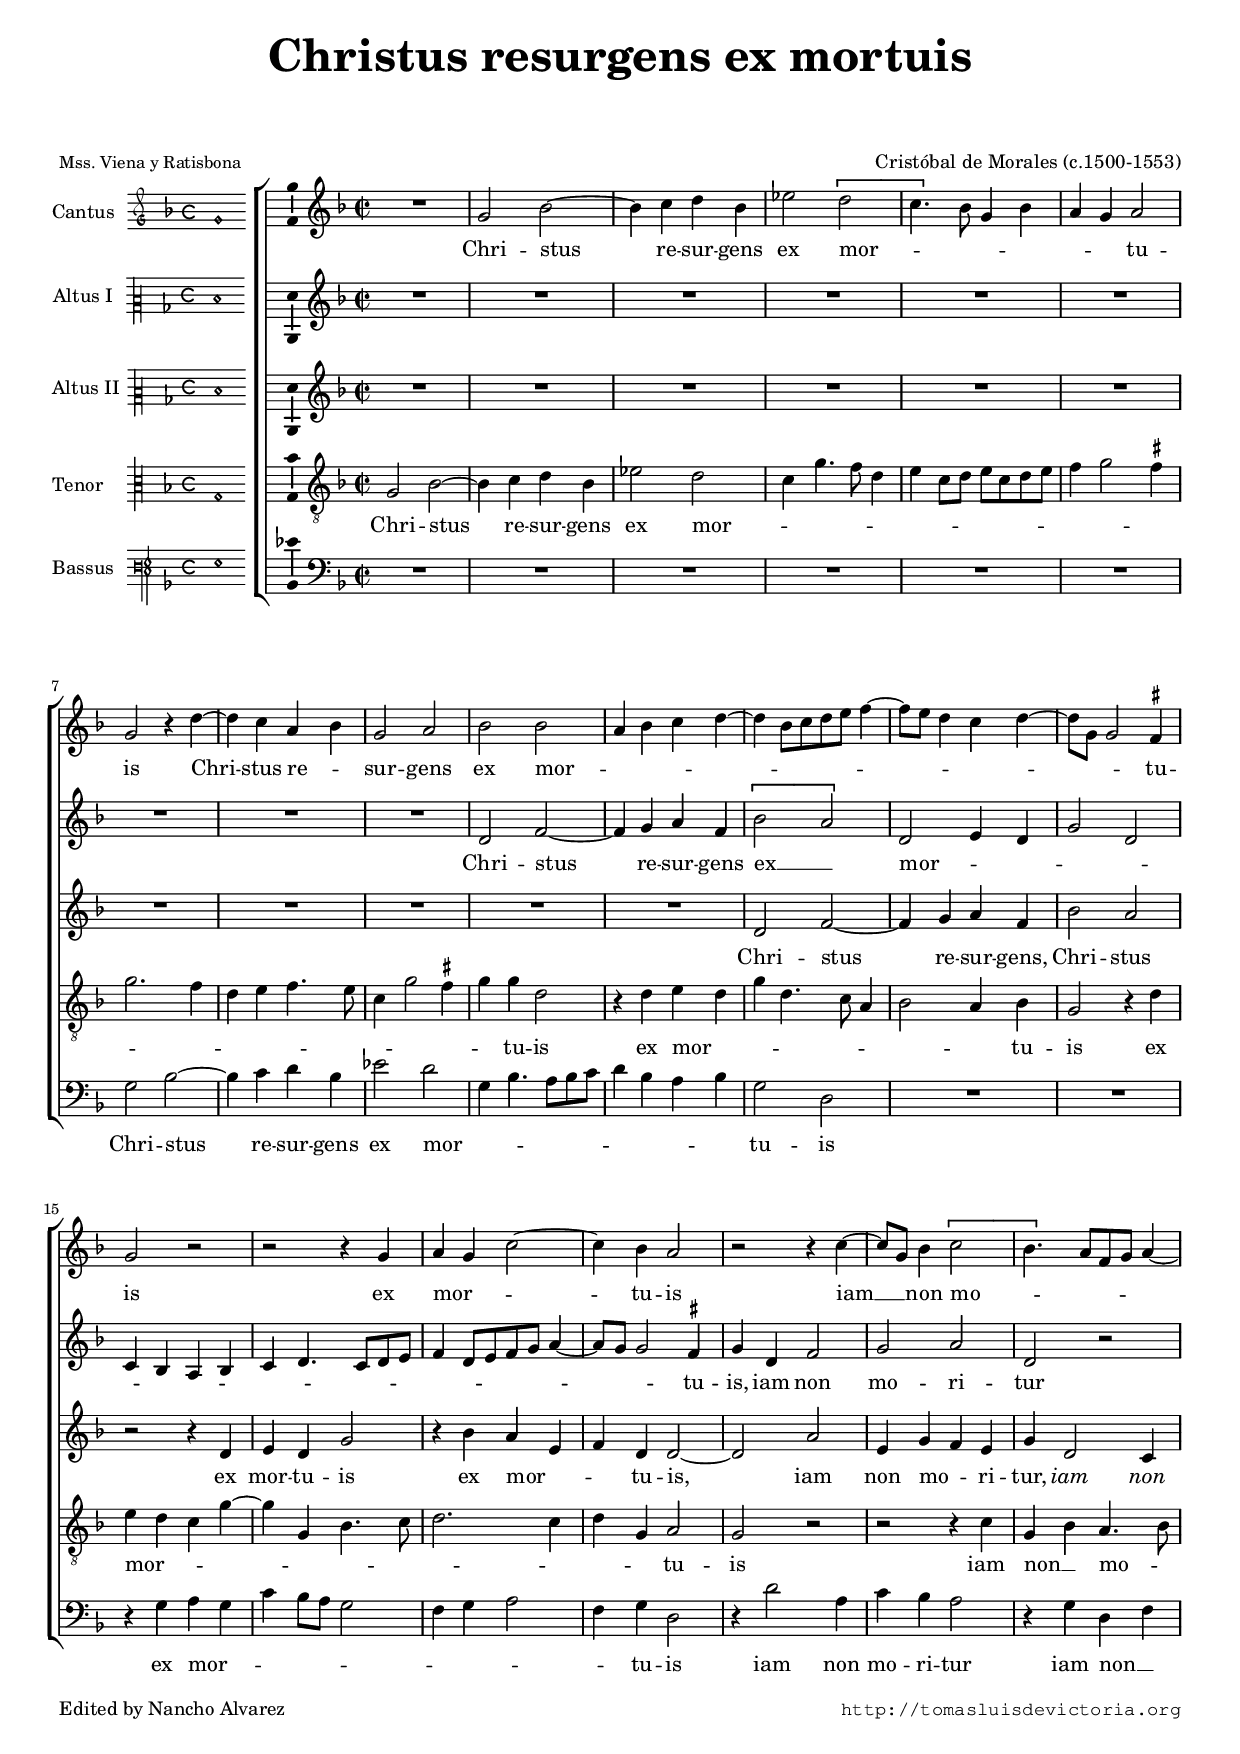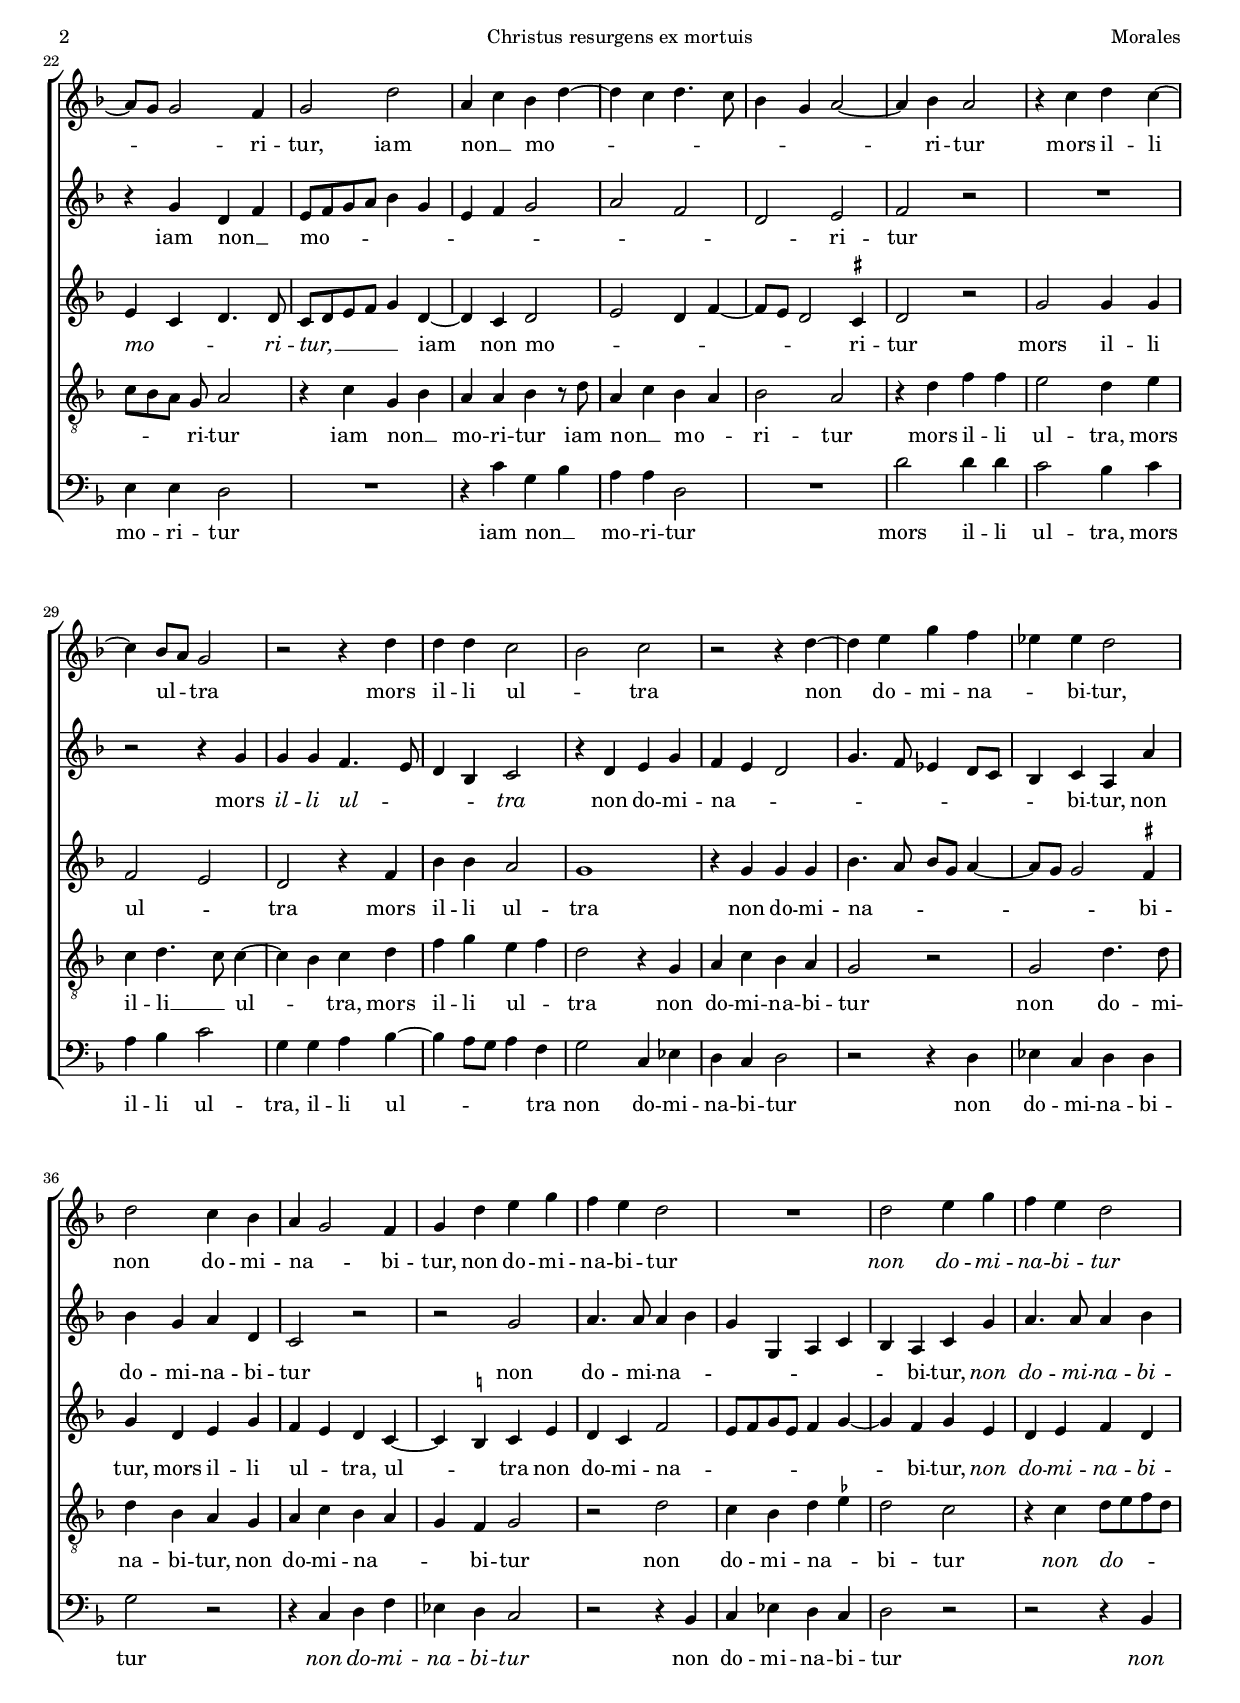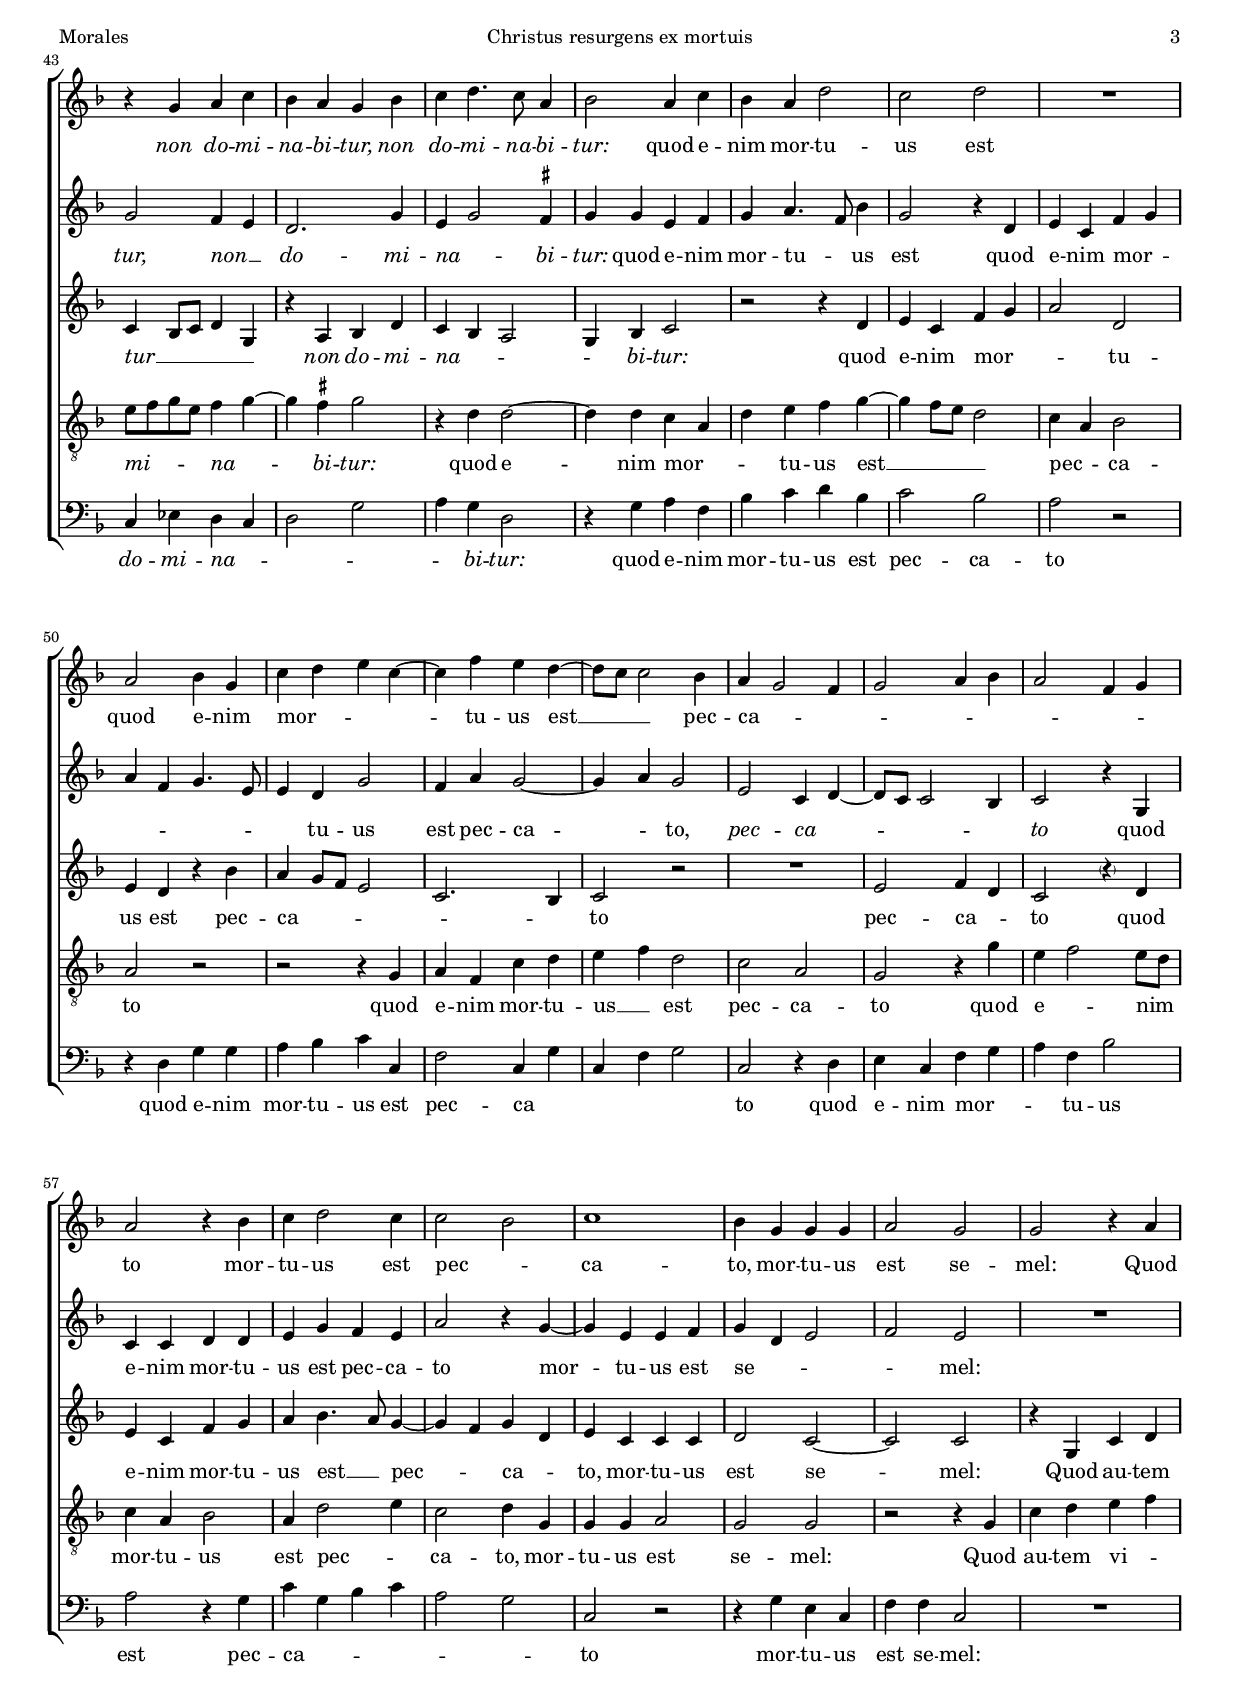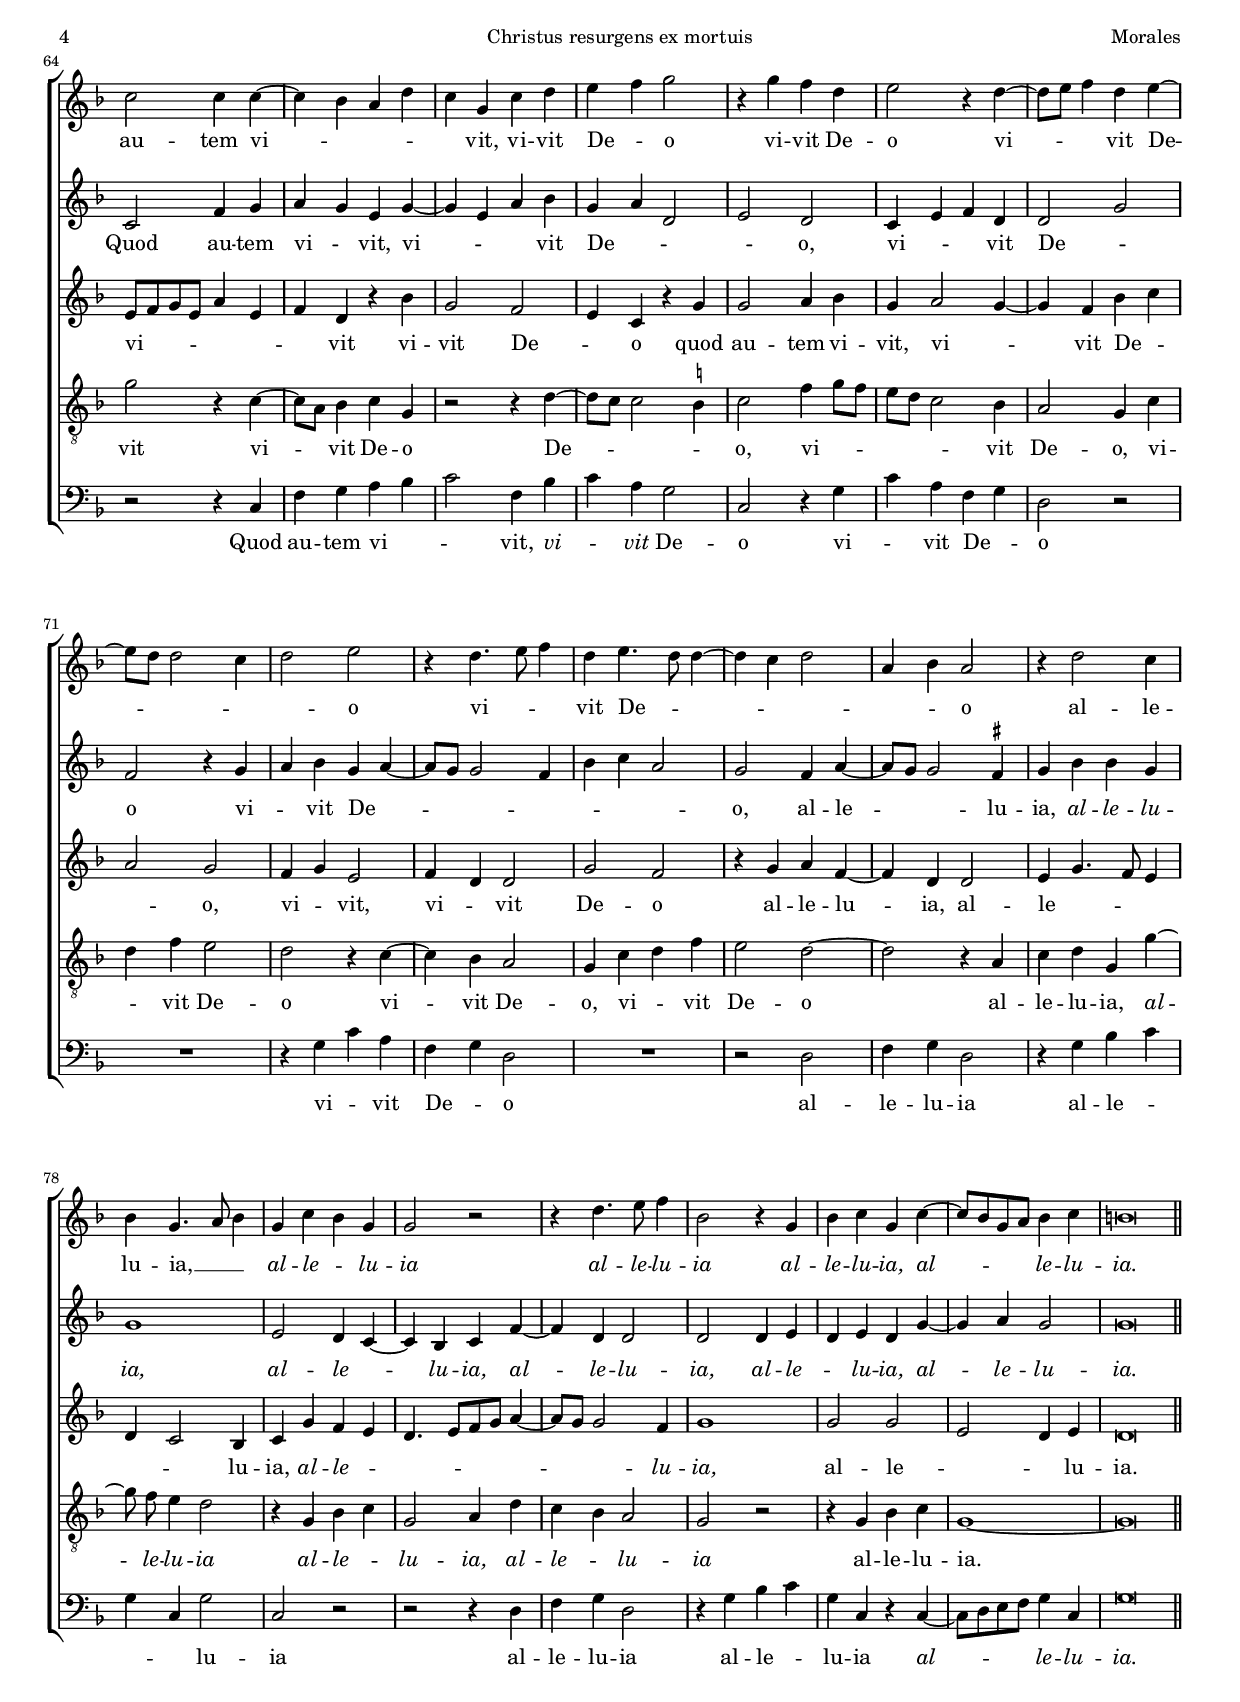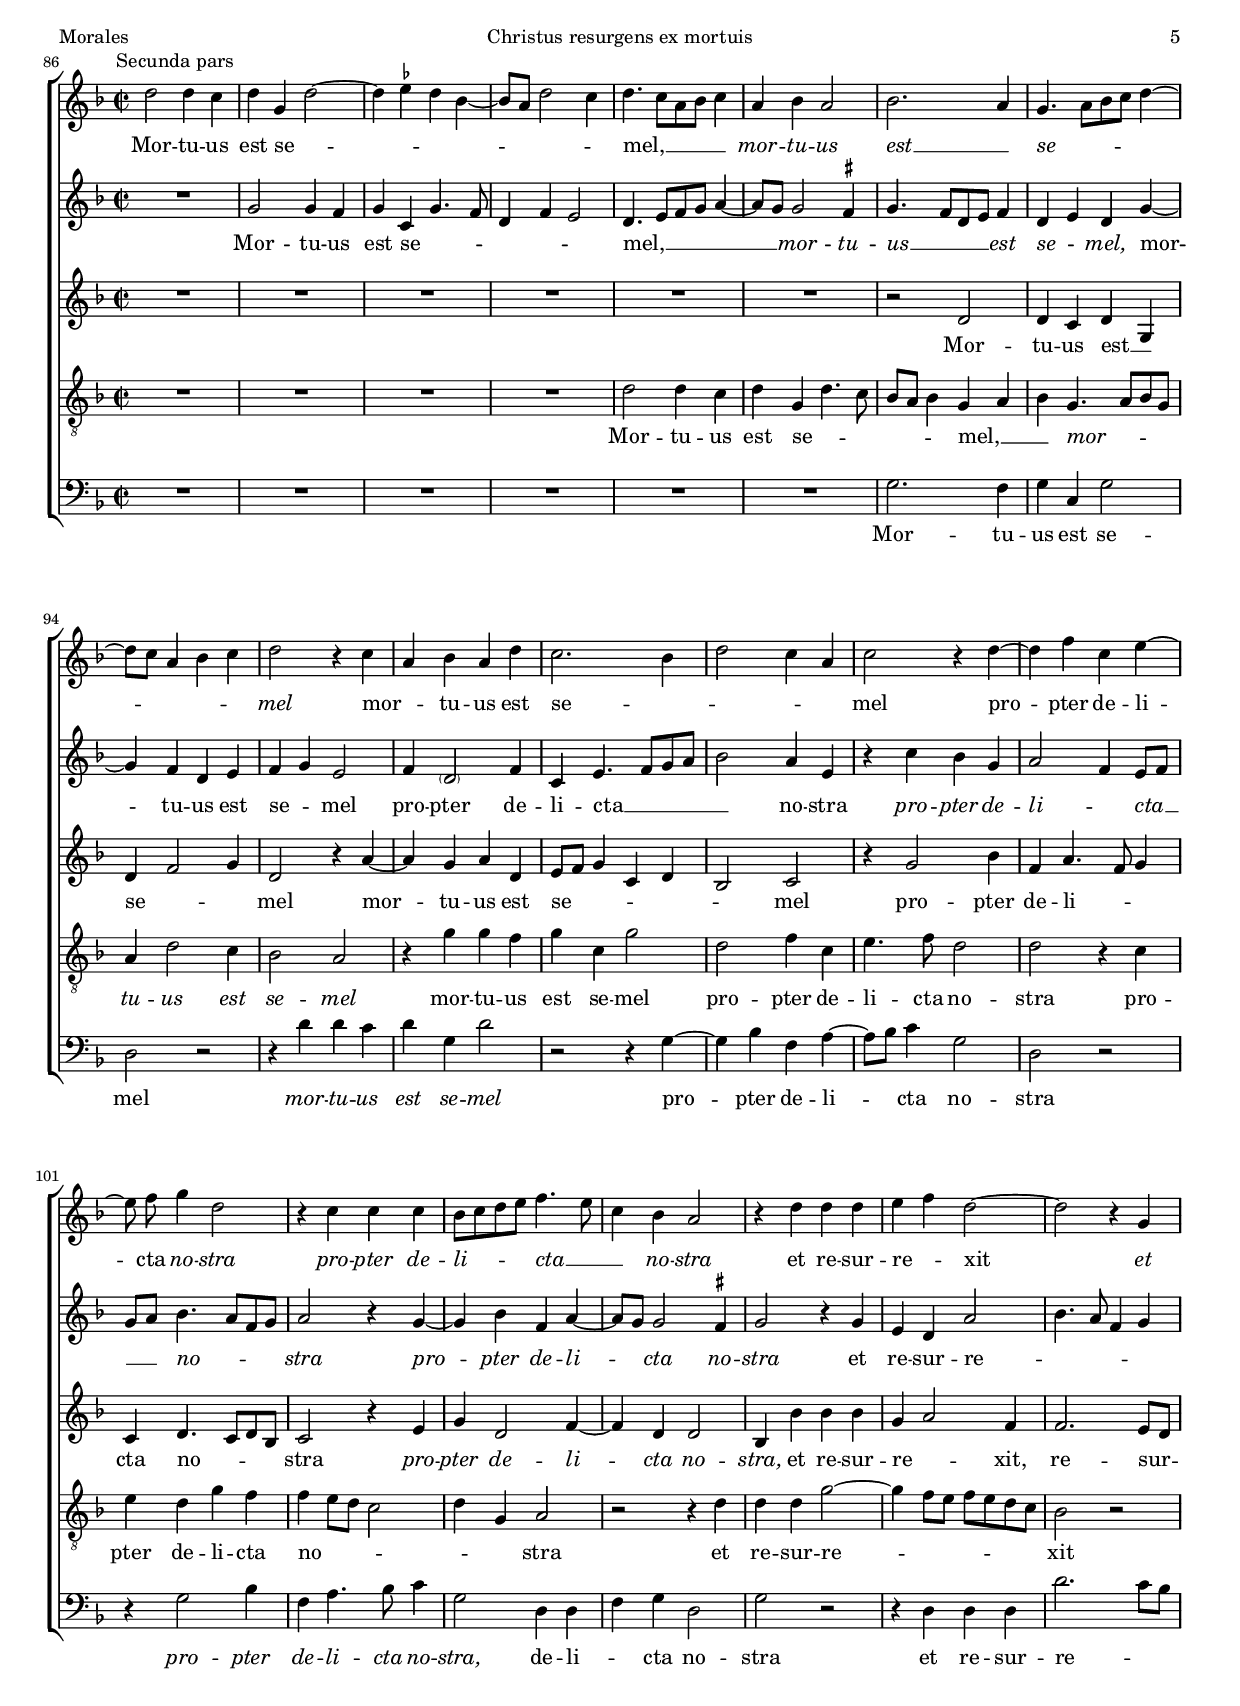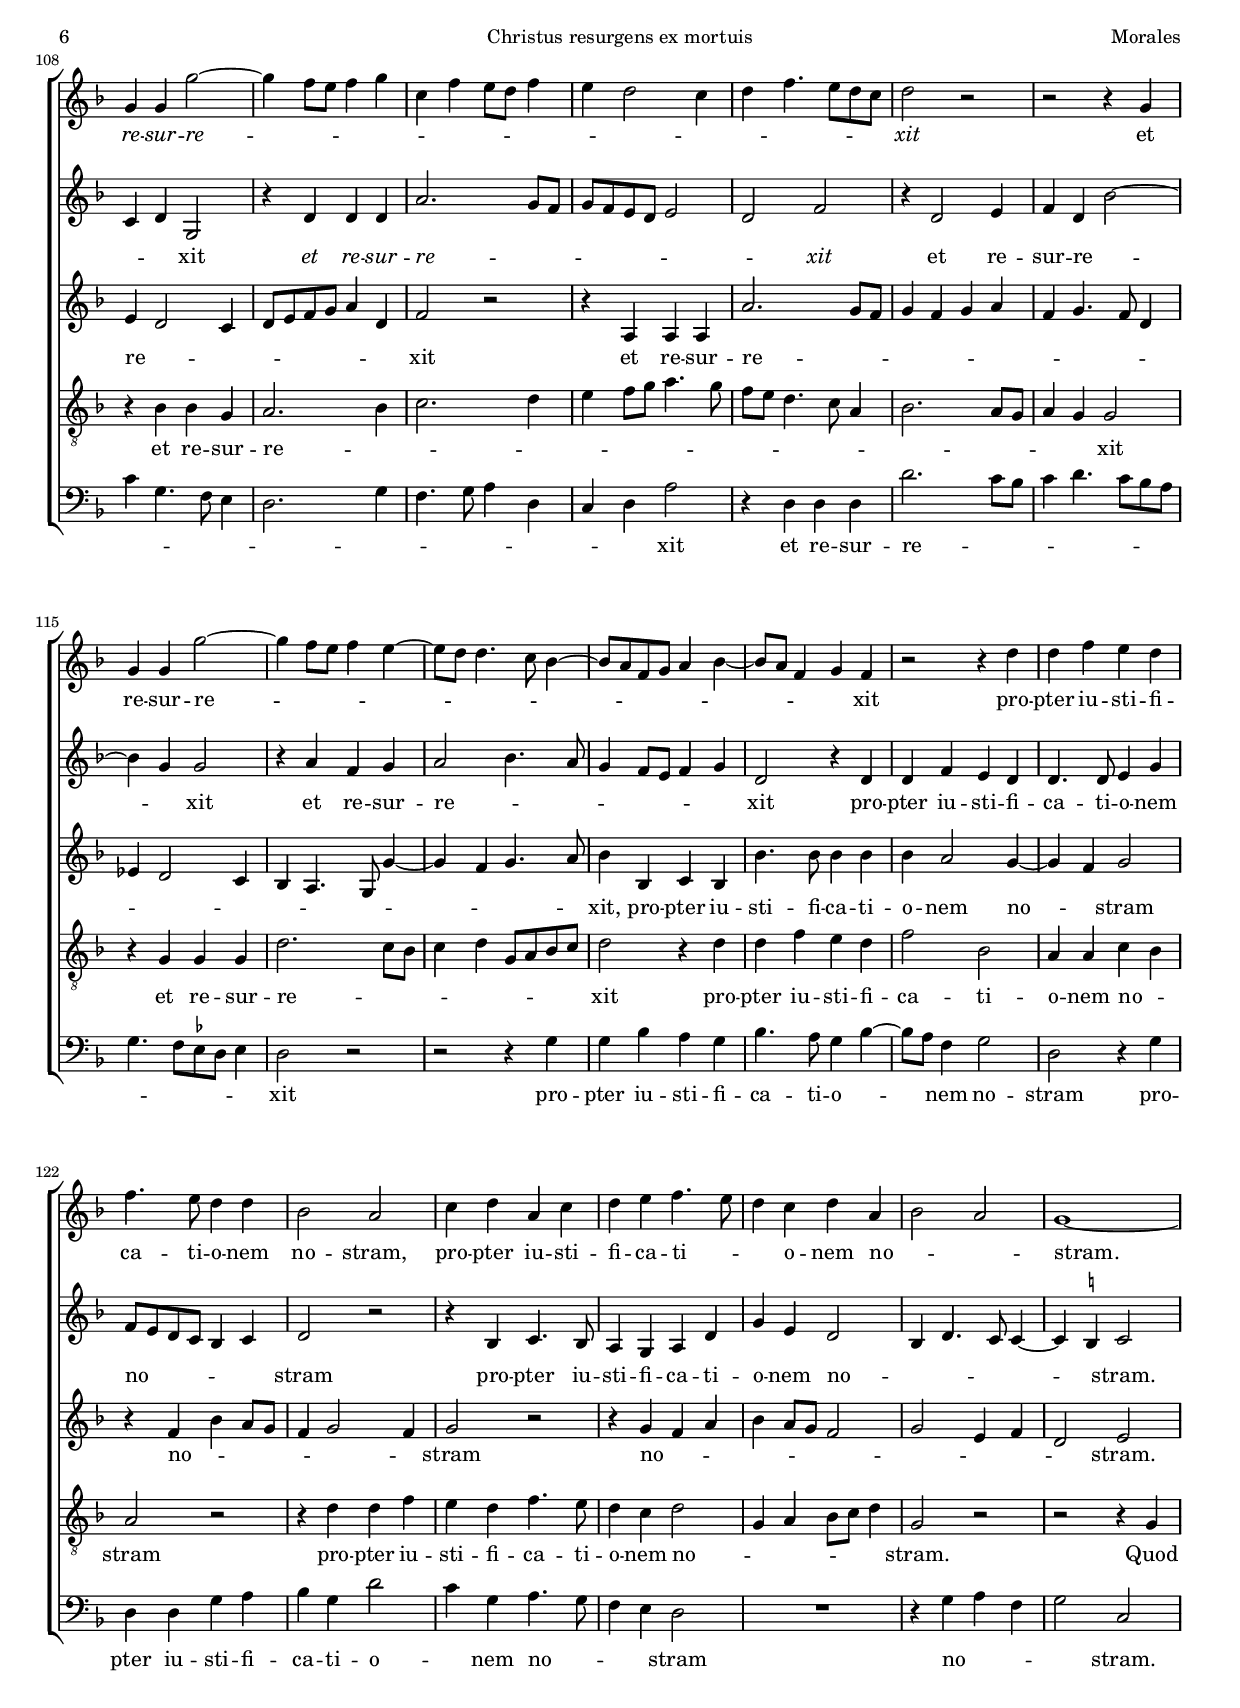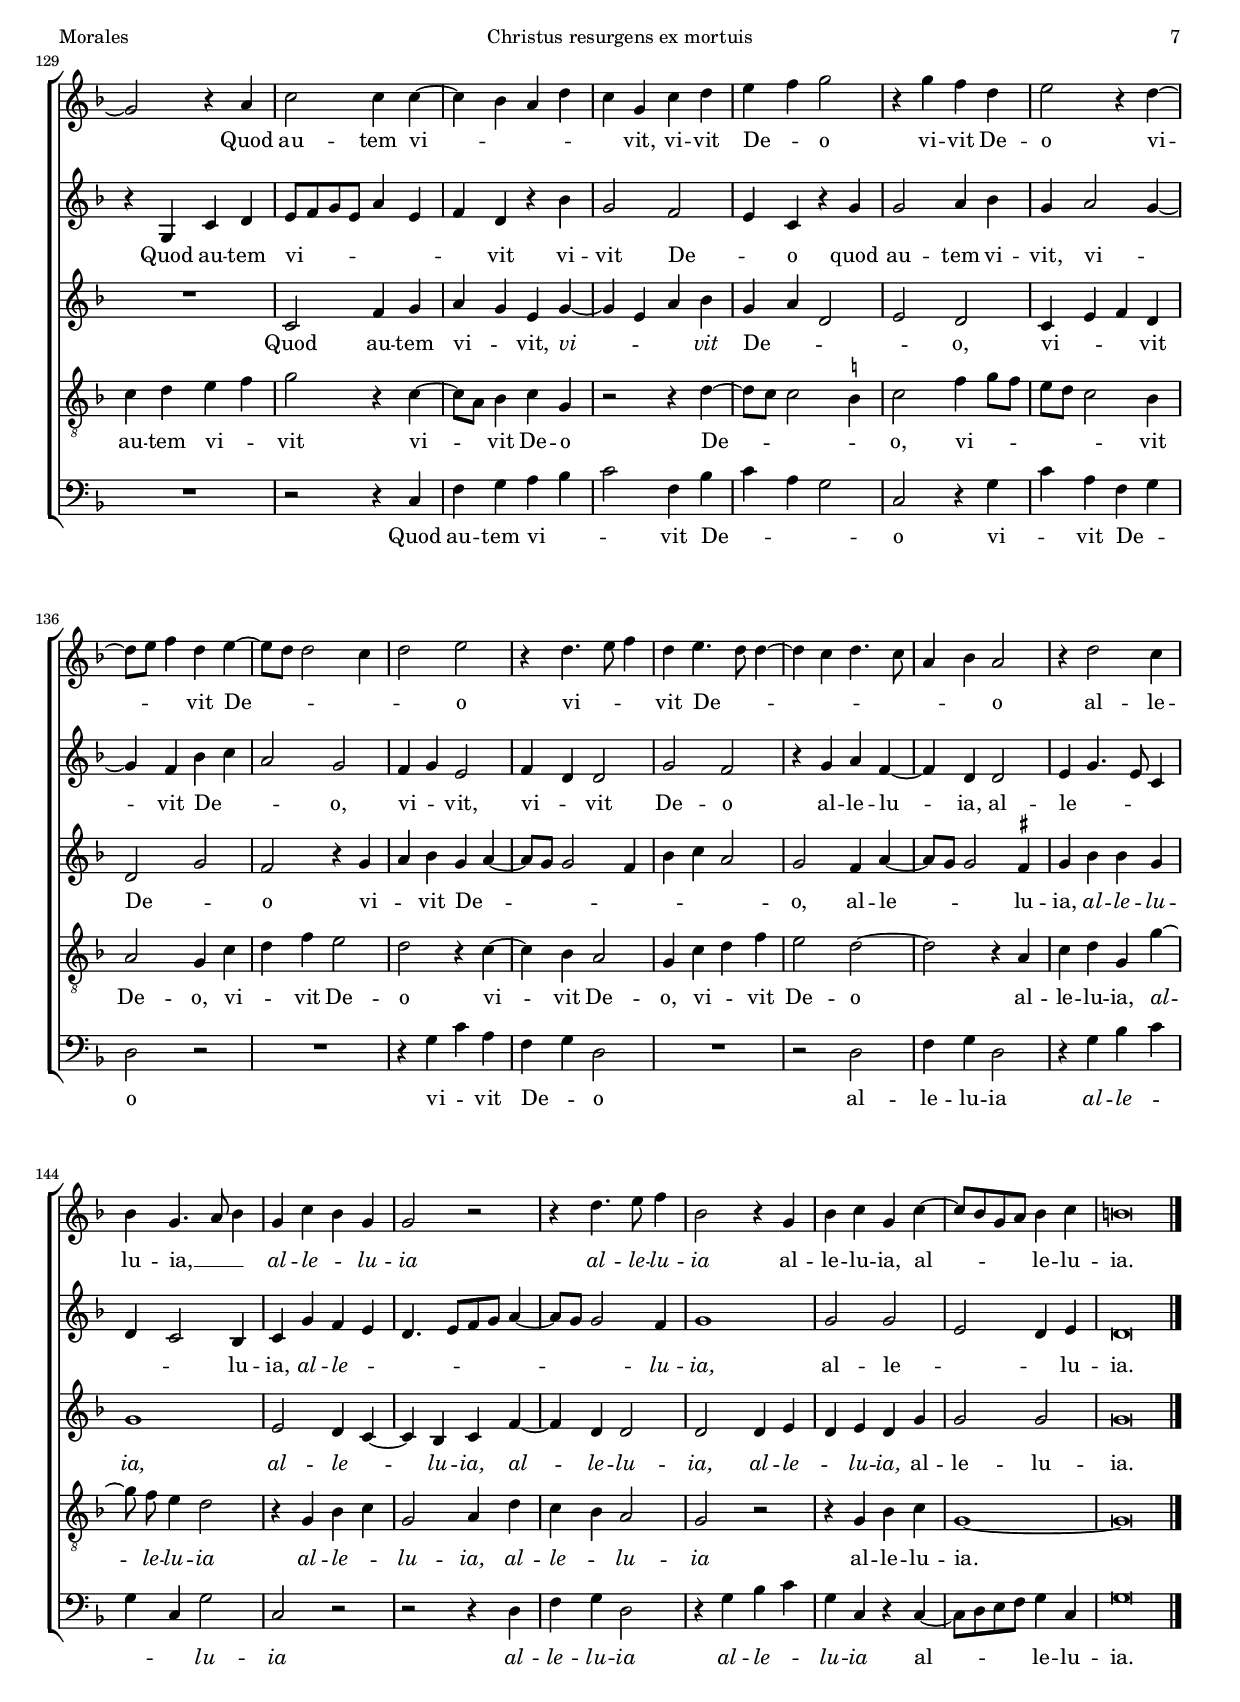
\version "2.18.0"

#(set-default-paper-size "a4")
#(set-global-staff-size 16.5)
#(ly:set-option 'point-and-click #f)
%mobile -s14.5 -i3.1

italicas=\override LyricText.font-shape = #'italic
rectas=\override LyricText.font-shape = #'upright
ss=\once \set suggestAccidentals = ##t
incipitwidth = 20

htitle="Christus resurgens ex mortuis"
hcomposer="Morales"

\header {
	title=\markup{\fontsize #3.5 "Christus resurgens ex mortuis"}
	%subtitle=""
	subsubtitle=\markup{\column{" " " " " "}}
	composer="Cristóbal de Morales (c.1500-1553)"
        pdfauthor=\composer
	%opus="(-)"
	poet=\markup{\smaller "Mss. Viena y Ratisbona"} 
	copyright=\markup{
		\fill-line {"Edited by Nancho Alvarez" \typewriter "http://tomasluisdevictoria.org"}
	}
%	tagline=""
}

global={\key f \major \time 2/2 \skip 1*85 \bar "||" \break
	\override Score.TimeSignature.break-visibility = #'#(#f #t #t)
			\time 2/2 \skip 1*66 \bar "|."
}


cantus=\relative c''{
	R1
	g2 bes ~
	bes4 c d bes
	ees2 \[d
	c4.\] bes8 g4 bes
	a g a2
	g
	r4 d' ~
	d c a bes
	g2 a
	bes bes
	a4 bes c d ~
	d bes8[ c d e] f4 ~
	f8 e d4 c d ~
	d8 g, g2 \ss fis4
	g2 r
	r2 r4 g
	a g c2 ~
	c4 bes a2
	r2 r4 c ~
	c8 g bes4 \[c2
	bes4.\] a8[ f g] a4 ~
	a8 g g2 f4
	g2 d'
	a4 c bes d ~
	d c d4. c8
	bes4 g a2 ~
	a4 bes a2
	r4 c d c ~
	c4 bes8 a g2
	r2 r4 d'
	d4 d c2
	bes c
	r2 r4 d ~
	d e g f
	ees ees d2
	d2 c4 bes
	a4 g2 f4
	g d' e g
	f e d2 % CSIC \ss ees
	R1
	d2 e4 g
	f e d2 % CSIC \ss ees
	r4 g, a c
	bes a g bes
	c d4. c8 a4
	bes2 a4 c
	bes a d2
	c d
	R1
	a2 bes4 g
	c4 d e c ~
	c f e d ~
	d8 c c2 bes4
	a4 g2 f4
	g2 a4 bes
	a2 f4 g
	a2 r4 bes
	c d2 c4
	c2 bes
	c1
	bes4 g g g
	a2 g 
	g r4 a
	c2 c4 c ~
	c bes a d
	c g c d
	e f g2
	r4 g f d
	e2 r4 d ~
	d8 e f4 d e ~
	e8 d d2 c4 % CSIC \ss cis
	d2 e
	r4 d4. e8 f4
	d4 e4. d8 d4 ~
	d4 c d2 % CSIC \ss cis
	a4 bes a2
	r4 d2 c4
	bes4 g4. a8 bes4
	g4 c bes g
	g2 r
	r4 d'4. e8 f4
	bes,2 r4 g
	bes c g c ~
	c8 bes g a bes4 c
	b\breve*1/2
	\override TextScript.padding = #1.5
	\override TextScript.X-offset = #-3.4
	s4*0^\markup{"Secunda pars"}
	d2 d4 c
	d g, d'2 ~
	d4 \ss ees d bes ~
	bes8 a8 d2 c4 % CSIC \ss cis
	d4. c8[ a bes] c4
	a4 bes a2
	bes2. a4
	g4. a8[ bes c] d4 ~
	d8 c a4 bes c
	d2 r4 c 
	a bes a d
	c2. bes4
	d2 c4 a
	c2 r4 d ~
	d f c e ~
	e8 \noBeam f g4 d2
	r4 c c c
	bes8 c d e f4. e8
	c4 bes a2
	r4 d d d
	e4 f d2 ~
	d r4 g,
	g g g'2 ~
	g4 f8 e f4 g
	c, f e8 d f4
	e4 d2 c4 % CSIC \ss cis
	d4 f4. e8 d c
	d2 r
	r2 r4 g,
	g g g'2 ~
	g4 f8 e f4 e ~
	e8 d d4. c8 bes4 ~
	bes8 a f g a4 bes ~
	bes8 a f4 g f
	r2 r4 d'
	d f e d
	f4. e8 d4 d
	bes2 a
	c4 d a c
	d e f4. e8
	d4 c d a % CSIC \ss cis
	bes2 a
	g1 ~
	g2 r4 a
	c2 c4 c ~
	c bes a d
	c g c d
	e f g2
	r4 g f d
	e2 r4 d ~
	d8 e f4 d e ~
	e8 d d2 c4 % CSIC \ss cis
	d2 e
	r4 d4. e8 f4
	d4 e4. d8 d4 ~
	d4 c d4. c8 % CSIC \ss cis 
	a4 bes a2
	r4 d2 c4
	bes4 g4. a8 bes4
	g4 c bes g
	g2 r
	r4 d'4. e8 f4
	bes,2 r4 g
	bes c g c ~
	c8 bes g a bes4 c
	b\breve*1/2
}

altus=\relative c'{
	R1*9
	d2 f ~
	f4 g a f
	\[bes2 a\]
	d,2 e4 d
	g2 d
	c4 bes a bes
	c4 d4. c8 d e
	f4 d8[ e f g] a4 ~
	a8 g g2 \ss fis4
	g4 d f2
	g2 a
	d,2 r
	r4 g d f
	e8 f g a bes4 g
	e f g2
	a2 f
	d e
	f r
	R1
	r2 r4 g
	g g f4. e8
	d4 bes c2
	r4 d e g
	f e d2 % CSIC \ss ees
	g4. f8 ees4 d8 c
	bes4 c a a'
	bes4 g a d,
	c2 r
	r g'
	a4. a8 a4 bes
	g g, a c
	bes a c g'
	a4. a8 a4 bes
	g2 f4 e
	d2. g4
	e4 g2 \ss fis4
	g4 g e f
	g4 a4. f8 bes4
	g2 r4 d
	e c f g
	a f g4. e8
	e4 d g2
	f4 a g2 ~
	g4 a g2
	e c4 d ~
	d8 c c2 bes4
	c2 r4 g
	c c d d
	e g f e
	a2 r4 g ~
	g e e f
	g d e2
	f e
	R1
	c2 f4 g
	a g e g ~
	g e a bes
	g a d,2
	e d
	c4 e f d 
	d2 g
	f2 r4 g
	a bes g a ~
	a8 g g2 f4
	bes4 c a2
	g2 f4 a ~
	a8 g g2 \ss fis4 % CSIC f
	g4 bes bes g
	g1
	e2 d4 c ~
	c bes c f ~
	f d d2
	d2 d4 e
	d e d g ~
	g a g2
	g\breve*1/2
	R1
	g2 g4 f
	g c, g'4. f8 
	d4 f e2
	d4. e8[ f g] a4 ~
	a8 g g2 \ss fis4
	g4. f8[ d e] f4
	d e d g ~ % CSIC \ss ees
	g4 f d e
	f g e2
	f4 \parenthesize d2 f4 % c2
	c4 e4. f8 g a
	bes2 a4 e
	r4 c' bes g
	a2 f4 e8 f
	g a bes4. a8 f g
	a2 r4 g ~
	g bes f a ~
	a8 g g2 \ss fis4
	g2 r4 g
	e4 d a'2
	bes4. a8 f4 g
	c, d g,2
	r4 d' d d
	a'2. g8 f
	g8 f e d e2
	d2 f
	r4 d2 e4
	f d bes'2 ~
	bes4 g g2
	r4 a f g
	a2 bes4. a8 
	g4 f8 e f4 g
	d2 r4 d
	d f e d
	d4. d8 e4 g
	f8 e d c bes4 c
	d2 r
	r4 bes c4. bes8
	a4 g a d
	g4 e d2	
	bes4 d4. c8 c4 ~
	c4 \ss b c2
	r4 g c d
	e8 f g e a4 e
	f4 d r bes'
	g2 f
	e4 c r4 g'
	g2 a4 bes
	g a2 g4 ~
	g4 f bes c
	a2 g
	f4 g e2
	f4 d d2
	g2 f
	r4 g a f ~
	f d d2
	e4 g4. e8 c4
	d c2 bes4
	c g' f e
	d4. e8[ f g] a4 ~
	a8 g g2 f4
	g1
	g2 g
	e2 d4 e
	d\breve*1/2
}

altusdos=\relative c'{
	R1*11
	d2 f ~
	f4 g a f
	bes2 a
	r2 r4 d,
	e4 d g2 % CSIC \ss ees
	r4 bes a e
	f d d2 ~
	d a'
	e4 g f e
	g4 d2 c4
	e c d4. d8
	c8 d e f g4 d ~
	d c d2
	e2 d4 f ~
	f8 e d2 \ss cis4
	d2 r
	g2 g4 g
	f2 e
	d r4 f
	bes bes a2
	g1
	r4 g g g
	bes4. a8 bes g a4 ~
	a8 g g2 \ss fis4
	g4 d e g
	f e d c ~ % CSIC \ss ees
	c4 \ss b c e % CSIC \ss ees
	d c f2
	e8 f g e f4 g ~ % CSIC \ss ees; el bajo tiene bemol
	g4 f g e % CSIC \ss ees
	d e f d % CSIC \ss ees
	c4 bes8 c d4 g,
	r4 a bes d
	c bes a2
	g4 bes c2
	r2 r4 d
	e c f g
	a2 d,
	e4 d r4 bes'
	a4 g8 f e2
	c2. bes4
	c2 r
	R1
	e2 f4 d
	c2 \parenthesize r4 d4 % c2.
	e c f g
	a4 bes4. a8 g4 ~
	g f g d
	e c c c
	d2 c ~
	c c
	r4 g c d
	e8 f g e a4 e
	f d r4 bes'
	g2 f 
	e4 c r4 g'
	g2 a4 bes
	g4 a2 g4 ~
	g f bes c
	a2 g
	f4 g e2
	f4 d d2
	g2 f
	r4 g a f ~
	f4 d d2
	e4 g4. f8 e4
	d c2 bes4
	c g' f e
	d4. e8[ f g] a4 ~
	a8 g g2 f4
	g1
	g2 g
	e d4 e
	d\breve*1/2
	R1*6
	r2 d
	d4 c d g,
	d' f2 g4
	d2 r4 a' ~
	a g a d,
	e8 f g4 c, d
	bes2 c
	r4 g'2 bes4
	f4 a4. f8 g4
	c,4 d4. c8 d bes
	c2 r4 e
	g d2 f4 ~
	f d d2
	bes4 bes' bes bes
	g4 a2 f4
	f2. e8 d e4 d2 c4 % CSIC \ss cis
	d8 e f g a4 d,
	f2 r
	r4 a, a a
	a'2. g8 f
	g4 f g a
	f g4. f8 d4
	ees4 d2 c4
	bes4 a4. g8 g'4 ~
	g f g4. a8 % CSIC \ss fis
	bes4 bes, c bes
	bes'4. bes8 bes4 bes
	bes4 a2 g4 ~
	g f g2
	r4 f bes a8 g
	f4 g2 f4
	g2 r
	r4 g f a
	bes4 a8 g f2
	g e4 f
	d2 e
	R1
	c2 f4 g
	a4 g e g ~
	g e a bes
	g a d,2
	e d
	c4 e f d
	d2 g
	f r4 g
	a bes g a ~
	a8 g g2 f4 
	bes4 c a2
	g2 f4 a ~
	a8 g g2 \ss fis4 % CSIC f
	g4 bes bes g
	g1
	e2 d4 c ~
	c bes c f ~
	f d d2
	d d4 e
	d e d g
	g2 g
	g\breve*1/2
}

tenor=\relative c'{
	g2 bes ~
	bes4  c d bes
	ees2 d
	c4 g'4. f8 d4
	e4 c8 d e c d e % CSIC \ss ees
	f4 g2 \ss fis4
	g2. f4
	d4 e f4. e8
	c4 g'2 \ss fis4
	g4 g d2
	r4 d e d
	g4 d4. c8 a4
	bes2 a4 bes
	g2 r4 d'
	e d c g' ~ % CSIC \ss ees
	g4 g, bes4. c8 
	d2. c4
	d4 g, a2
	g r
	r2 r4 c
	g4 bes a4. bes8
	c8[ bes a] g8 a2
	r4 c g bes
	a a bes r8 d
	a4 c bes a
	bes2 a
	r4 d f f
	e2 d4 e
	c d4. c8 c4 ~
	c bes c d
	f4 g e f
	d2 r4 g,
	a c bes a
	g2 r
	g2 d'4. d8
	d4 bes a  g
	a c bes a
	g f g2
	r2 d'2
	c4 bes d \ss ees
	d2 c
	r4 c d8 e f d
	e8 f g e f4 g ~ % CSIC \ss ees8; el bajo tiene bemol
	g4 \ss fis4 g2
	r4 d d2 ~
	d4 d c a
	d e f g ~
	g4 f8 e d2
	c4 a bes2
	a r
	r2 r4 g
	a f c' d
	e f d2
	c a
	g2 r4 g' 
	e4 f2 e8 d
	c4 a bes2
	a4 d2 e4
	c2 d4 g,
	g g a2
	g2 g
	r2 r4 g
	c d e f
	g2 r4 c, ~
	c8 a bes4 c g
	r2 r4 d' ~
	d8 c c2 \ss b4
	c2 f4 g8 f
	e d c2 bes4
	a2 g4 c
	d4 f e2
	d2 r4 c ~
	c bes a2
	g4 c d f
	e2 d ~
	d2 r4 a
	c d g, g' ~
	g8 \noBeam f8 e4 d2
	r4 g, bes c
	g2 a4 d
	c bes a2
	g r
	r4 g bes c
	g1 ~
	g\breve*1/2
	R1*4
	d'2 d4 c
	d4 g, d'4. c8
	bes a bes4 g a
	bes4 g4. a8 bes g
	a4 d2 c4
	bes2 a
	r4 g' g f
	g c, g'2
	d2 f4 c
	e4. f8 d2
	d r4 c
	e d g4 f
	f e8 d c2
	d4 g, a2
	r2 r4 d
	d d g2 ~
	g4 f8 e f e d c
	bes2 r
	r4 bes bes g
	a2. bes4
	c2. d4
	e4 f8 g a4. g8 
	f8 e d4. c8 a4
	bes2. a8 g
	a4 g g2
	r4 g g g
	d'2. c8 bes
	c4 d g,8 a bes c
	d2 r4 d
	d f e d % CSIC \ss ees
	f2 bes,
	a4 a c bes
	a2 r
	r4 d d f
	e d f4. e8
	d4 c d2 % CSIC \ss cis
	g,4 a bes8 c d4
	g,2 r
	r r4 g
	c d e f
	g2 r4 c, ~
	c8 a bes4 c g
	r2 r4 d' ~
	d8 c c2 \ss b4
	c2 f4 g8 f
	e d c2 bes4
	a2 g4 c
	d f e2
	d r4 c ~
	c bes a2
	g4 c d f
	e2 d ~
	d r4 a
	c d g, g' ~
	g8 \noBeam f e4 d2
	r4 g, bes c
	g2 a4 d
	c bes a2
	g r
	r4 g bes c
	g1 ~
	g\breve*1/2
}

bassus=\relative c'{
	R1*6
	g2 bes ~
	bes4 c d bes 
	ees2 d
	g,4 bes4. a8 bes c
	d4 bes a bes
	g2 d
	R1*2
	r4 g a g
	c4 bes8 a g2
	f4 g a2
	f4 g d2
	r4 d'2 a4
	c bes a2
	r4 g d f
	e e d2
	R1
	r4 c' g bes
	a a d,2
	R1
	d'2 d4 d
	c2 bes4 c
	a4 bes c2
	g4 g a bes ~
	bes4 a8 g a4 f
	g2 c,4 ees
	d c d2
	r2 r4 d
	ees c d d
	g2 r
	r4 c, d f
	ees d c2
	r2 r4 bes
	c ees d c
	d2 r
	r r4 bes
	c ees d c
	d2 g
	a4 g d2
	r4 g a f
	bes4 c d bes
	c2 bes
	a r
	r4 d, g g
	a4 bes c c,
	f2 c4 g'
	c, f g2
	c,r4 d
	e c f g
	a4 f bes2
	a r4 g
	c g bes c
	a2 g
	c, r
	r4 g' e c
	f4 f c2
	R1
	r2 r4 c
	f g a bes
	c2 f,4 bes
	c a g2
	c,2 r4 g'
	c a f g
	d2 r
	R1
	r4 g c a 
	f g d2
	R1
	r2 d
	f4 g d2
	r4 g bes c
	g c, g'2
	c,2 r
	r r4 d
	f g d2
	r4 g bes c
	g c, r c ~
	c8 d e f g4 c,
	g'\breve*1/2
	R1*6
	g2. f4
	g4 c,4 g'2
	d r
	r4 d' d c
	d4 g, d'2
	r2 r4 g, ~
	g4 bes f a ~
	a8 bes c4 g2
	d r
	r4 g2 bes4
	f4 a4. bes8 c4
	g2 d4 d
	f g d2 
	g2 r
	r4 d d d
	d'2. c8 bes
	c4 g4. f8 e4
	d2. g4
	f4. g8 a4 d,
	c4 d a'2
	r4 d, d d
	d'2. c8 bes 
	c4 d4. c8 bes a
	g4. f8[ \ss ees d] ees4
	d2 r
	r r4 g
	g bes a g
	bes4. a8 g4 bes ~
	bes8 a f4 g2
	d2 r4 g
	d d g a
	bes g d'2
	c4 g a4. g8
	f4 e d2
	R1
	r4 g a f
	g2 c,
	R1
	r2 r4 c
	f g a bes
	c2 f,4 bes
	c a g2
	c, r4 g'
	c a f g
	d2 r
	R1
	r4 g c a
	f4 g d2
	R1
	r2 d
	f4 g d2r4 g bes c
	g c, g'2
	c,2 r
	r2 r4 d
	f g d2
	r4 g bes c
	g c, r c ~
	c8 d e f g4 c,
	g'\breve*1/2
}

textocantus=\lyricmode{
Chri -- stus re -- sur -- gens ex mor -- _ _ _ _ _ _ tu -- is
Chri -- stus re -- _ sur -- gens ex mor -- _ _ _ _ _ _ _ _ _ _ _ _ _ _ _ tu -- is 
ex mor -- _ _ tu -- is 
iam __ _ non mo -- _ _ _ _ _ _ _ ri -- tur,
iam non __ _ mo -- _ _ _ _ _ _ _ ri -- tur
mors il -- li ul -- _ tra
mors il -- li ul -- _ tra
non do -- mi -- na -- _ bi -- tur,
non do -- mi -- na -- _ bi -- tur,
non do -- mi -- na -- bi -- tur
\italicas 
non do -- mi -- na -- bi -- tur
non do -- mi -- na -- bi -- tur,
non do -- mi -- na -- bi -- tur:
\rectas 
quod e -- nim mor -- tu -- us est
quod e -- nim mor -- _ _ _ tu -- us est __ _ _ pec -- ca -- _ _ _ _ _ _ _ _ to
mor -- tu -- us est pec -- _ ca -- to,
mor -- tu -- us est se -- mel:
Quod au -- tem vi -- _ _ _ _ vit,
vi -- vit De -- _ o
vi -- vit De -- o
vi -- _ _ vit De -- _ _ _ _ o
vi -- _ _ vit De -- _ _ _ _ _ _ o
al -- le -- lu -- ia, __ _ _ 
\italicas 
al -- le -- _ lu -- ia
al -- le -- lu -- ia
al -- le -- lu -- ia,
al -- _ _ _ le -- lu -- ia.
\rectas 
Mor -- tu -- us est se -- _ _ _ _ _ _ _ mel, __ _ _ _ _ 
\italicas 
mor -- tu -- us est __ _ se -- _ _ _ _ _ _ _ _ mel
\rectas 
mor -- _ tu -- us est se -- _ _ _ _ mel
pro -- pter de -- li -- cta \italicas no -- stra
pro -- pter de -- li -- _ _ _ cta __ _ _ no -- stra
\rectas 
et re -- sur -- re -- _ xit
\italicas 
et re -- sur -- re -- _ _ _ _ _ _ _ _ _ _ _ _ _ _ _ _ _ xit
\rectas 
et re -- sur -- re -- _ _ _ _ _ _ _ _ _ _ _ _ _ _ _ _ xit
pro -- pter iu -- sti -- fi -- ca -- ti -- o -- nem no -- stram,
pro -- pter iu -- sti -- fi -- ca -- ti -- _ _ o -- nem no -- _ _ stram.
Quod au -- tem vi -- _ _ _ _ vit,
vi -- vit De -- _ o
vi -- vit De -- o
vi -- _ _ vit De -- _ _ _ _ o
vi -- _ _ vit De -- _ _ _ _ _ _ _ o
al -- le -- lu -- ia, __ _ _ 
\italicas 
al -- le -- _ lu -- ia
al -- le -- lu -- ia
\rectas 
al -- le -- lu -- ia,
al -- _ _ _ le -- lu -- ia.
}

textoaltus=\lyricmode{
Chri -- stus re -- sur -- gens
ex __ _ mor -- _ _ _ _ _ _ _ _ _ _ _ _ _ _ _ _ _ _ _ _ _ tu -- is,
iam non mo -- ri -- tur
iam non __ _ mo -- _ _ _ _ _ _ _ _ _ _ _ ri -- tur
mors % rectas?
\italicas il -- li ul -- _ _ _ tra
\rectas 
non do -- mi -- na -- _ _ _ _ _ _ _ _ bi -- tur,
non do -- mi -- na -- bi -- tur
non do -- mi -- na -- _ _ _ _ _ _ bi -- tur,
\italicas 
non do -- mi -- na -- bi -- tur,
non __ _ do -- mi -- na -- _ bi -- tur:
\rectas 
quod e -- nim mor -- tu -- _ us est
quod e -- nim mor -- _ _ _ _ _ _ tu -- us est pec -- ca -- _ to,
\italicas 
pec -- ca -- _ _ _ _ to
\rectas 
quod e -- nim mor -- tu -- us est pec -- ca -- to
mor -- tu -- us est se -- _ _ _ mel:
Quod au -- tem vi -- _ vit, vi -- _ _ vit De -- _ _ _ o,
vi -- _ _ vit De -- _ o
vi -- _ vit De -- _ _ _ _ _ _ _ o,
al -- le -- _ _ lu -- ia,
\italicas 
al -- le -- lu -- ia,
al -- le -- _ lu -- ia,
al -- le -- lu -- ia,
al -- le -- _ lu -- ia,
al -- le -- lu -- ia.
\rectas 
Mor -- tu -- us est se -- _ _ _ _ _ mel, __ _ _ _ _ _
\italicas 
mor -- tu -- us __ _ _ _ est
se -- _ mel,
\rectas mor -- tu -- us est se -- _ mel
pro -- pter de -- li -- cta __ _ _ _ _ no -- stra
\italicas 
pro -- pter de -- li -- _ cta __ _ _ _ no -- _ _ _ stra
pro -- pter de -- li -- _ cta no -- stra
\rectas 
et re -- sur -- re -- _ _ _ _ _ _ xit
\italicas 
et re -- sur -- re -- _ _ _ _ _ _ _ _ xit
\rectas 
et re -- sur -- re -- _ _ xit
et re -- sur -- re -- _ _ _ _ _ _ _ xit
pro -- pter iu -- sti -- fi -- ca -- ti -- o -- nem no -- _ _ _ _ _ stram
pro -- pter iu -- sti -- fi -- ca -- ti -- o -- nem no -- _ _ _ _ _ stram.
Quod au -- tem vi -- _ _ _ _ _ _ vit
vi -- vit De -- _ o
quod au -- tem vi -- vit, vi -- _ vit De -- _ _ o,
vi -- _ vit,
vi -- _ vit De -- o
al -- le -- lu -- ia,
al -- le -- _ _ _ _ _ lu -- ia,
\italicas 
al -- le -- _ _ _ _ _ _ _ _ lu -- ia,
\rectas 
al -- le -- _ _ lu -- ia.

}

textoaltusdos=\lyricmode{
Chri -- stus re -- sur -- gens, Chri -- stus
ex mor -- tu -- is
ex mor -- _ _ tu -- is,
iam non mo -- _ ri -- tur,
\italicas iam non mo -- _ _ ri -- tur, __ _ _ _ _ 
\rectas iam non mo -- _ _ _ _ _ ri -- tur
mors il -- li ul -- _ tra
mors il -- li ul -- tra
non do -- mi -- na -- _ _ _ _ _ _ bi -- tur,
mors il -- li ul -- _ tra,
ul -- _ tra non do -- mi -- na -- _ _ _ _ _ _ bi -- tur,
\italicas 
non do -- mi -- na -- bi -- tur __ _ _ _ _
non do -- mi -- na -- _ _ _ bi -- tur:
\rectas 
quod e -- nim mor -- _ _ tu -- us est
pec -- ca -- _ _ _ _ _ to
pec -- ca -- _ to
quod e -- nim mor -- tu -- us est __ _ pec -- _ ca -- _ to,
mor -- tu -- us est se -- mel:
Quod au -- tem vi -- _ _ _ _ _ _ vit
vi -- vit De -- _ o
quod au -- tem vi -- vit, vi -- _ vit De -- _ _ o,
vi -- _ vit, vi -- _ vit De -- o
al -- le -- lu -- ia,
al -- le -- _ _ _ _ _ lu -- ia,
\italicas 
al -- le -- _ _ _ _ _ _ _ _ lu -- ia,
\rectas 
al -- le -- _ _ lu -- ia.
Mor -- tu -- us est __ _ se -- _ _ mel
mor -- tu -- us est se -- _ _ _ _ _ mel
pro -- pter de -- li -- _ _ cta no -- _ _ _ stra
\italicas 
pro -- pter de -- li -- cta no -- stra,
\rectas 
et re -- sur -- re -- _ xit,
re -- sur -- _ re -- _ _ _ _ _ _ _ _ xit
et re -- sur -- re -- _ _ _ _ _ _ _ _ _ _ _ _ _ _ _ _ _ _ _ _ xit,
pro -- pter iu -- sti -- fi -- ca -- ti -- o -- nem no -- _ stram
no -- _ _ _ _ _ _ stram
no -- _ _ _ _ _ _ _ _ _ _ stram.
Quod au -- tem vi -- _ vit,
\italicas vi -- _ _ vit \rectas 
De -- _ _ _ o,
vi -- _ _ vit De -- _ o
vi -- _ vit De -- _ _ _ _ _ _ _ o,
al -- le -- _ _ lu -- ia,
\italicas 
al -- le -- lu -- ia,
al -- le -- _ lu -- ia,
al -- le -- lu -- ia,
al -- le -- _ lu -- ia,
\rectas 
al -- le -- lu -- ia.

}

textotenor=\lyricmode{
Chri -- stus re -- sur -- gens
ex mor -- _ _ _ _ _ _ _ _ _ _ _ _ _ _ _ _ _ _ _ _ _ _ _ _ tu -- is
ex mor -- _ _ _ _ _ _ _ tu -- is
ex mor -- _ _ _ _ _ _ _ _ _ _ tu -- is
iam non __ _ mo -- _ _ _ _ ri -- tur
iam non __ _ mo -- ri -- tur
iam non __ _ mo -- _ ri -- tur
mors il -- li ul -- tra,
mors il -- li __ _ ul -- _ tra,
mors il -- li ul -- _ tra
non do -- mi -- na -- bi -- tur
non do -- mi -- na -- bi -- tur,
non do -- mi -- na -- _ _ bi -- tur
non do -- mi -- na -- _ bi -- tur
\italicas 
non do -- _ _ _ mi -- _ _ _ na -- _ bi -- tur: % ;
\rectas 
quod e -- nim mor -- _ _ tu -- us est __ _ _ _ pec -- _ ca -- to
quod e -- nim mor -- tu -- us __ _ est pec -- ca -- to
quod e -- _ nim _ mor -- tu -- us est pec -- _ ca -- to,
mor -- tu -- us est se -- mel:
Quod au -- tem vi -- _ vit
vi -- _ vit De -- o
De -- _ _ _ o,
vi -- _ _ _ _ _ vit De -- o,
vi -- _ vit De -- o
vi -- vit De -- o,
vi -- _ vit De -- o
al -- le -- lu -- ia,
\italicas 
al -- le -- lu -- ia
al -- le -- _ lu -- ia,
al -- le -- _ lu -- ia
\rectas 
al -- le -- lu -- ia.
Mor -- tu -- us est se -- _ _ _ _ _ mel, __ _ _ 
\italicas 
mor -- _ _ _ tu -- us est se -- mel
\rectas 
mor -- tu -- us est se -- mel pro -- pter de -- li -- cta no -- stra
pro -- pter de -- li -- cta no -- _ _ _ _ _ stra
et re -- sur -- re -- _ _ _ _ _ _ xit
et re -- sur -- re -- _ _ _ _ _ _ _ _ _ _ _ _ _ _ _ _ _ _ xit
et re -- sur -- re -- _ _ _ _ _ _ _ _ xit
pro -- pter iu -- sti -- fi -- ca -- ti -- o -- nem no -- _ stram
pro -- pter iu -- sti -- fi -- ca -- ti -- o -- nem no -- _ _ _ _ _ stram.
Quod au -- tem vi -- _ vit
vi -- _ vit De -- o
De -- _ _ _ o,
vi -- _ _ _ _ _ vit De -- o,
vi -- _ vit De -- o
vi -- vit De -- o,
vi -- _ vit De -- o
al -- le -- lu -- ia,
\italicas 
al -- le -- lu -- ia
al -- le -- _ lu -- ia,
al -- le -- _ lu -- ia
\rectas 
al -- le -- lu -- ia.
}

textobassus=\lyricmode{
Chri -- stus re -- sur -- gens
ex mor -- _ _ _ _ _ _ _ _ _ tu -- is ex mor -- _ _ _ _ _ _ _ _ _ tu -- is
iam non mo -- ri -- tur
iam non __ _ mo -- ri -- tur
iam non __ _ mo -- ri -- tur
mors il -- li ul -- tra,
mors il -- li ul -- tra,
il -- li ul -- _ _ _ tra non do -- mi -- na -- bi -- tur
non do -- mi -- na -- bi -- tur
\italicas 
non do -- mi -- na -- bi -- tur
\rectas 
non do -- mi -- na -- bi -- tur
\italicas 
non do -- mi -- na -- _ _ _ _ bi -- tur:
\rectas 
quod e -- nim mor -- tu -- us est pec -- ca -- to
quod e -- nim mor -- tu -- us est pec -- ca _ _ _ _ to
quod e -- nim mor -- _ _ tu -- us est
pec -- ca -- _ _ _ _ _ to
mor -- tu -- us est se -- mel:
Quod au -- tem vi -- _ _ vit,
\italicas 
vi -- _ vit \rectas De -- o
vi -- _ vit De -- _ o
vi -- _ vit De -- _ o
al -- le -- lu -- ia
al -- le -- _ _ _ lu -- ia
al -- le -- lu -- ia
al -- le -- _ lu -- ia
\italicas 
al -- _ _ _ le -- lu -- ia.
\rectas 
Mor -- tu -- us est se -- mel
\italicas 
mor -- tu -- us est se -- mel
\rectas 
pro -- pter de -- li -- _ cta no -- stra
\italicas 
pro -- pter de -- li -- cta no -- stra,
\rectas 
de -- li -- _ cta no -- stra
et re -- sur -- re -- _ _ _ _ _ _ _ _ _ _ _ _ _ _ xit
et re -- sur -- re -- _ _ _ _ _ _ _ _ _ _ _ _ xit
pro -- pter iu -- sti -- fi -- ca -- ti -- o -- _ _ nem no -- stram
pro -- pter iu -- sti -- fi -- ca -- ti -- o -- _ nem no -- _ _ _ stram
no -- _ _ _ stram.
Quod au -- tem vi -- _ _ vit De -- _ _ _ o
vi -- _ vit De -- _ o
vi -- _ vit De -- _ o
al -- le -- lu -- ia
\italicas 
al -- le -- _ _ _ lu -- ia
al -- le -- lu -- ia
al -- le -- _ lu -- ia
\rectas 
al -- _ _ _ le -- lu -- ia.

}


incipitcantus=\markup{
	\score{
		{ 
		\set Staff.instrumentName="Cantus  "
		\override NoteHead.style = #'neomensural
		\override Staff.TimeSignature.style = #'neomensural
		\cadenzaOn 
		\clef "petrucci-g"
		\key f \major
		\time 4/4
		g'1
		} 
	\layout { line-width=\incipitwidth indent = 0 }
	}
}

incipitaltus=\markup{
	\score{
		{ 
		\set Staff.instrumentName="Altus I  "
		\override NoteHead.style = #'neomensural 
		\override Staff.TimeSignature.style = #'neomensural
		\cadenzaOn 
		\clef "petrucci-c2"
		\key f \major
		\time 4/4
		d'1
		} 
	\layout { line-width=\incipitwidth indent = 0 }
	}
}

incipitaltusdos=\markup{
	\score{
		{ 
		\set Staff.instrumentName="Altus II "
		\override NoteHead.style = #'neomensural 
		\override Staff.TimeSignature.style = #'neomensural
		\cadenzaOn 
		\clef "petrucci-c2"
		\key f \major
		\time 4/4
		d'1
		} 
	\layout { line-width=\incipitwidth indent = 0 }
	}
}

incipittenor=\markup{
	\score{
		{ 
		\set Staff.instrumentName="Tenor    "
		\override NoteHead.style = #'neomensural 
		\override Staff.TimeSignature.style = #'neomensural
		\cadenzaOn 
		\clef "petrucci-c3"
		\key f \major
		\time 4/4
		g1
		} 
	\layout { line-width=\incipitwidth indent=0 }
	}
}

incipitbassus=\markup{
	\score{
		{ 
		\set Staff.instrumentName="Bassus  "
		\override NoteHead.style = #'neomensural
		\override Staff.TimeSignature.style = #'neomensural
		\cadenzaOn 
		\clef "petrucci-f3"
		\key f \major
		\time 4/4
		g1 % mal en CSIC
		} 
	\layout { line-width=\incipitwidth indent = 0 }
	}
}


\score {\transpose c' c'{
\new ChoirStaff<<

	\new Staff <<\global
	\new Voice="v1" {
		\set Staff.instrumentName=\incipitcantus
		\clef "treble"
		\cantus }
	\new Lyrics \lyricsto "v1" {\textocantus }
	>>

	\new Staff <<\global
	\new Voice="v2" {
		\set Staff.instrumentName=\incipitaltus
		\clef "treble"
		\altus }
	\new Lyrics \lyricsto "v2" {\textoaltus }
	>>
	
	\new Staff <<\global
	\new Voice="v5" {
		\set Staff.instrumentName=\incipitaltusdos
		\clef "treble"
		\altusdos }
	\new Lyrics \lyricsto "v5" {\textoaltusdos }
	>>

	\new Staff <<\global
	\new Voice="v3" {
		\set Staff.instrumentName=\incipittenor
		\clef "G_8"
		\tenor }
	\new Lyrics \lyricsto "v3" {\textotenor }
	>>

	\new Staff <<\global
	\new Voice="v4" {
		\set Staff.instrumentName=\incipitbassus
		\clef "bass"
		\bassus }
	\new Lyrics \lyricsto "v4" {\textobassus }
	>>
	
>>

	} % transpose

\layout{ 
	\context {\Lyrics 
		\override VerticalAxisGroup.staff-affinity = #UP
		\override VerticalAxisGroup.nonstaff-relatedstaff-spacing =
			#'((basic-distance . 0) (minimum-distance . 0) (padding . 1))
		\override LyricText.font-size = #1.2
		\override LyricHyphen.minimum-distance = #0.5
	}
	\context {\Score 
		\override BarNumber.padding = #2 
	}
	\context {\Voice 
		%melismaBusyProperties = #'()
		%autoBeaming = ##f
	}
	%\context { \Staff \RemoveEmptyStaves }
	\context {\Staff 
		\override VerticalAxisGroup.staff-staff-spacing =
			#'((basic-distance . 11) (minimum-distance . 0) (padding . 1))
		\consists Ambitus_engraver 
		\override LigatureBracket.padding = #1
	}
}

%\midi {}

}


\paper{
	evenHeaderMarkup=\markup  \fill-line { \fromproperty #'page:page-number-string \htitle \hcomposer }
	oddHeaderMarkup= \markup  \fill-line { \on-the-fly #not-first-page \hcomposer \on-the-fly #not-first-page \htitle \on-the-fly #not-first-page \fromproperty #'page:page-number-string }
	%system-count=8
        systems-per-page = 3
	ragged-last-bottom = ##f
	indent=3.5\cm
	system-system-spacing =
	#'((basic-distance . 18) (minimum-distance . 0) (padding . 5))
	top-system-spacing = % header
	#'((basic-distance . 8) (minimum-distance . 0) (padding . 0))
	last-bottom-spacing = % footer
	#'((basic-distance . 12) (minimum-distance . 0) (padding . 0))
	%top-markup-spacing #'basic-distance = 0
	markup-system-spacing #'basic-distance = 20

}
